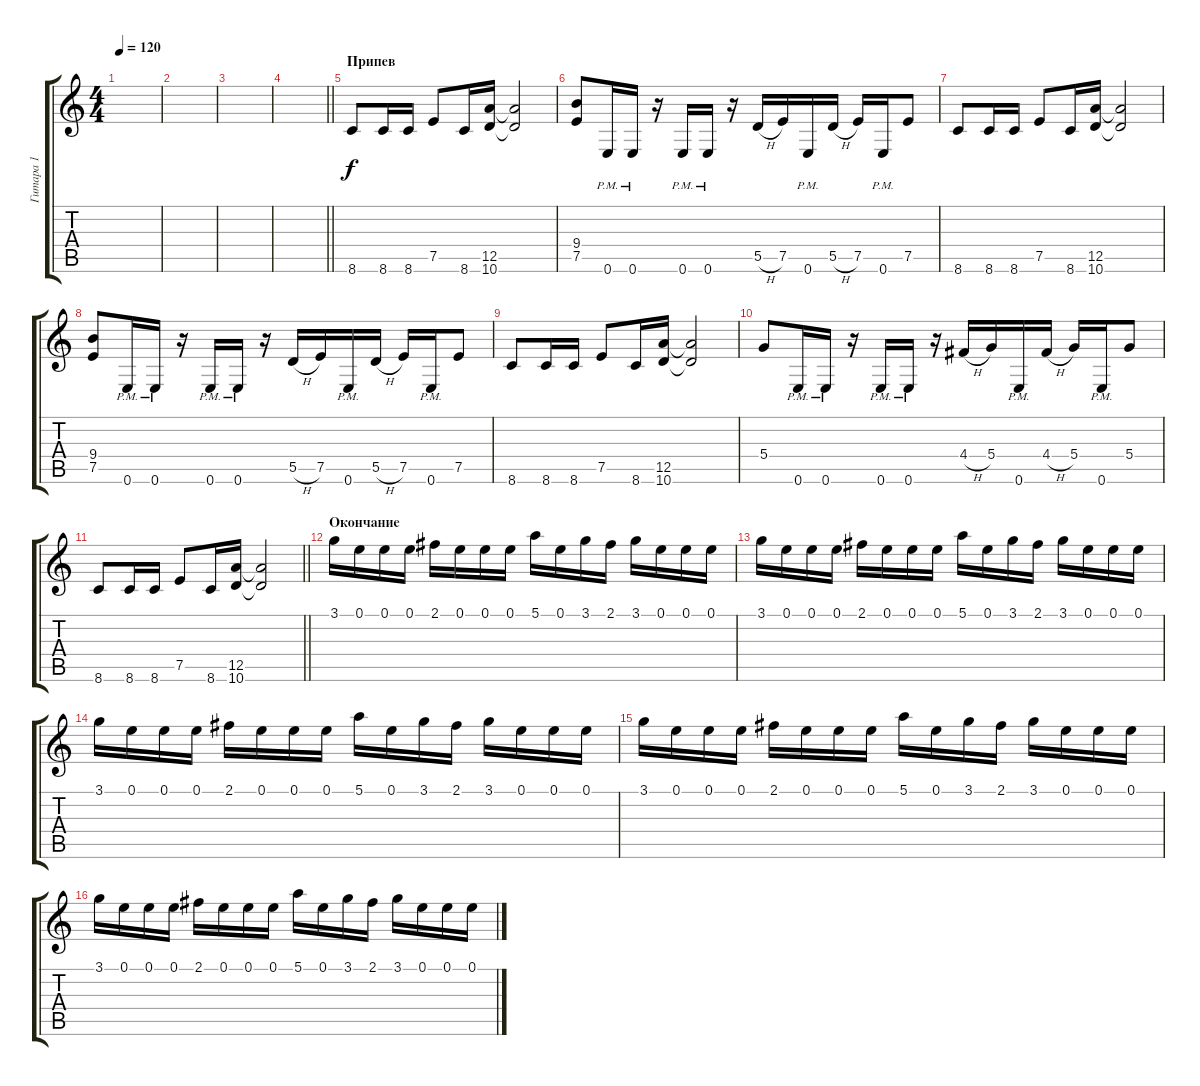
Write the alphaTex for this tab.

\track ("Гитара 1" "Гитара 1") {instrument distortionguitar}
\staff {score tabs}
\tuning (E4 B3 G3 D3 A2 E2) {hide}
\ts (4 4)
\tempo 120
\clef g2
\ks c
|
|
|
\barLineRight lightlight
|
\section ("" "Припев")
8.6.8 8.6.16 8.6.16 7.5.8 8.6.16 (12.5 10.6).16 (12.5{t} 10.6{t}).2 |
(9.4 7.5).8 0.6{pm}.16 0.6{pm}.16 r.16 0.6{pm}.16 0.6{pm}.16 r.16 5.5{h}.16 7.5.16 0.6{pm}.16 5.5{h}.16 7.5.16 0.6{pm}.16 7.5.8 |
8.6.8 8.6.16 8.6.16 7.5.8 8.6.16 (12.5 10.6).16 (12.5{t} 10.6{t}).2 |
(9.4 7.5).8 0.6{pm}.16 0.6{pm}.16 r.16 0.6{pm}.16 0.6{pm}.16 r.16 5.5{h}.16 7.5.16 0.6{pm}.16 5.5{h}.16 7.5.16 0.6{pm}.16 7.5.8 |
8.6.8 8.6.16 8.6.16 7.5.8 8.6.16 (12.5 10.6).16 (12.5{t} 10.6{t}).2 |
5.4.8 0.6{pm}.16 0.6{pm}.16 r.16 0.6{pm}.16 0.6{pm}.16 r.16 4.4{h}.16 5.4.16 0.6{pm}.16 4.4{h}.16 5.4.16 0.6{pm}.16 5.4.8 |
\barLineRight lightlight
8.6.8 8.6.16 8.6.16 7.5.8 8.6.16 (12.5 10.6).16 (12.5{t} 10.6{t}).2 |
\section ("" "Окончание")
3.1.16 0.1.16 0.1.16 0.1.16 2.1.16 0.1.16 0.1.16 0.1.16 5.1.16 0.1.16 3.1.16 2.1.16 3.1.16 0.1.16 0.1.16 0.1.16 |
3.1.16 0.1.16 0.1.16 0.1.16 2.1.16 0.1.16 0.1.16 0.1.16 5.1.16 0.1.16 3.1.16 2.1.16 3.1.16 0.1.16 0.1.16 0.1.16 |
3.1.16 0.1.16 0.1.16 0.1.16 2.1.16 0.1.16 0.1.16 0.1.16 5.1.16 0.1.16 3.1.16 2.1.16 3.1.16 0.1.16 0.1.16 0.1.16 |
3.1.16 0.1.16 0.1.16 0.1.16 2.1.16 0.1.16 0.1.16 0.1.16 5.1.16 0.1.16 3.1.16 2.1.16 3.1.16 0.1.16 0.1.16 0.1.16 |
3.1.16 0.1.16 0.1.16 0.1.16 2.1.16 0.1.16 0.1.16 0.1.16 5.1.16 0.1.16 3.1.16 2.1.16 3.1.16 0.1.16 0.1.16 0.1.16
